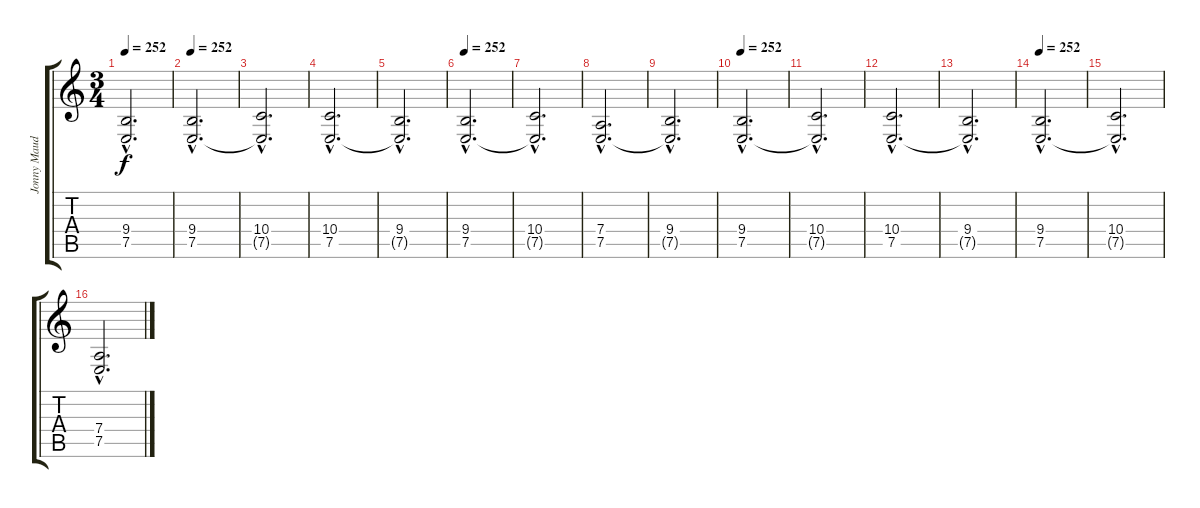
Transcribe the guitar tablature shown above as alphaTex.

\track ("Jonny Maudling (Choir)" "Jonny Maud") {instrument choiraahs}
\staff {score tabs}
\tuning (E4 B3 G3 D3 A2 E2) {hide}
\ts (3 4)
\tempo 252
\clef g2
\ks c
(9.4{hac} 7.5{hac t}).2{d dy f} |
\tempo 252
(9.4{hac} 7.5{hac}).2{d} |
(10.4{hac} 7.5{hac t}).2{d} |
(10.4{hac} 7.5{hac}).2{d} |
(9.4{hac} 7.5{hac t}).2{d} |
\tempo 252
(9.4{hac} 7.5{hac}).2{d} |
(10.4{hac} 7.5{hac t}).2{d} |
(7.4{hac} 7.5{hac}).2{d} |
(9.4{hac} 7.5{hac t}).2{d} |
\tempo 252
(9.4{hac} 7.5{hac}).2{d} |
(10.4{hac} 7.5{hac t}).2{d} |
(10.4{hac} 7.5{hac}).2{d} |
(9.4{hac} 7.5{hac t}).2{d} |
\tempo 252
(9.4{hac} 7.5{hac}).2{d} |
(10.4{hac} 7.5{hac t}).2{d} |
(7.4{hac} 7.5{hac}).2{d}
